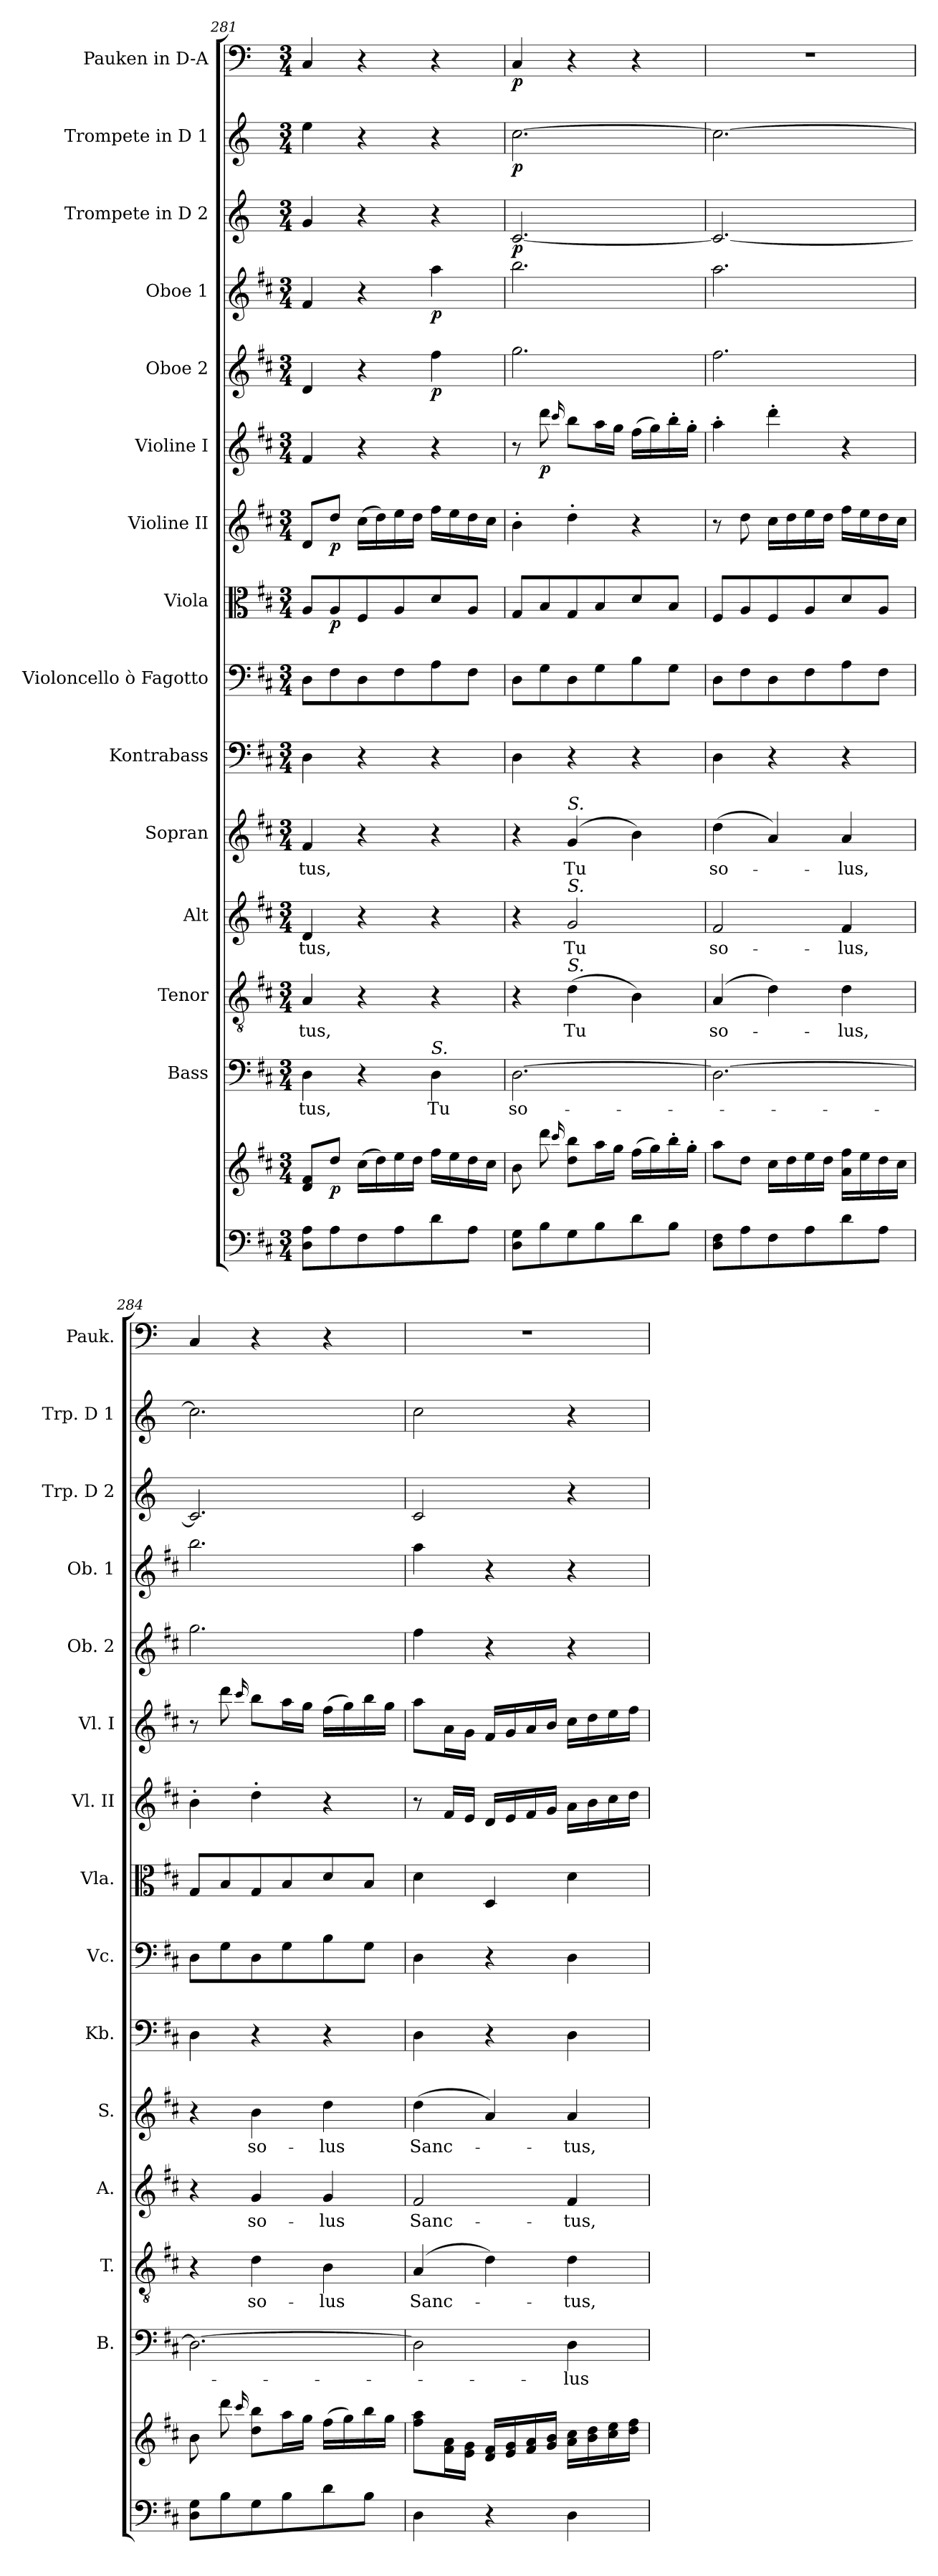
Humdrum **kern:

**kern	**kern	**dynam	**kern	**text	**kern	**text	**kern	**text	**kern	**text	**kern	**kern	**kern	**dynam	**kern	**dynam	**kern	**dynam	**kern	**dynam	**kern	**dynam	**kern	**dynam	**kern	**dynam	**kern	**dynam
*part15	*part15	*part15	*part14	*part14	*part13	*part13	*part12	*part12	*part11	*part11	*part10	*part9	*part8	*part8	*part7	*part7	*part6	*part6	*part5	*part5	*part4	*part4	*part3	*part3	*part2	*part2	*part1	*part1
*staff16	*staff15	*staff15/16	*staff14	*staff14	*staff13	*staff13	*staff12	*staff12	*staff11	*staff11	*staff10	*staff9	*staff8	*staff8	*staff7	*staff7	*staff6	*staff6	*staff5	*staff5	*staff4	*staff4	*staff3	*staff3	*staff2	*staff2	*staff1	*staff1
*	*	*	*I"Bass	*	*I"Tenor	*	*I"Alt	*	*I"Sopran	*	*I"Kontrabass	*I"Violoncello ò Fagotto	*I"Viola	*	*I"Violine II	*	*I"Violine I	*	*I"Oboe 2	*	*I"Oboe 1	*	*I"Trompete in D 2	*	*I"Trompete in D 1	*	*I"Pauken in D-A	*
*	*	*	*I'B.	*	*I'T.	*	*I'A.	*	*I'S.	*	*I'Kb.	*I'Vc.	*I'Vla.	*	*I'Vl. II	*	*I'Vl. I	*	*I'Ob. 2	*	*I'Ob. 1	*	*I'Trp. D 2	*	*I'Trp. D 1	*	*I'Pauk.	*
!!LO:PB:g=z
*clefF4	*clefG2	*	*clefF4	*	*clefGv2	*	*clefG2	*	*clefG2	*	*clefF4	*clefF4	*clefC3	*	*clefG2	*	*clefG2	*	*clefG2	*	*clefG2	*	*clefG2	*	*clefG2	*	*clefF4	*
*	*	*	*	*	*	*	*	*	*	*	*ITrd7c12	*	*	*	*	*	*	*	*	*	*	*	*ITrd-1c-2	*	*ITrd-1c-2	*	*ITrd-1c-2	*
*k[f#c#]	*k[f#c#]	*	*k[f#c#]	*	*k[f#c#]	*	*k[f#c#]	*	*k[f#c#]	*	*k[f#c#]	*k[f#c#]	*k[f#c#]	*	*k[f#c#]	*	*k[f#c#]	*	*k[f#c#]	*	*k[f#c#]	*	*k[f#c#]	*	*k[f#c#]	*	*k[f#c#]	*
*D:	*D:	*	*D:	*	*D:	*	*D:	*	*D:	*	*D:	*D:	*D:	*	*D:	*	*D:	*	*D:	*	*D:	*	*D:	*	*D:	*	*D:	*
*M3/4	*M3/4	*	*M3/4	*	*M3/4	*	*M3/4	*	*M3/4	*	*M3/4	*M3/4	*M3/4	*	*M3/4	*	*M3/4	*	*M3/4	*	*M3/4	*	*M3/4	*	*M3/4	*	*M3/4	*
=281	=281	=281	=281	=281	=281	=281	=281	=281	=281	=281	=281	=281	=281	=281	=281	=281	=281	=281	=281	=281	=281	=281	=281	=281	=281	=281	=281	=281
!	!	!	!	!LO:LY:b	!	!LO:LY:b	!	!LO:LY:b	!	!LO:LY:b	!	!	!	!	!	!	!	!	!	!	!	!	!	!	!	!	!	!
8D\ 8A\L	8d/ 8f#/L	.	4D\	-tus,	4A/	-tus,	4d/	-tus,	4f#/	-tus,	4DD\	8D\L	8A/L	.	8d/L	.	4f#/	.	4d/	.	4f#/	.	4a/	.	4ff#\	.	4D/	.
!	!	!LO:DY:b	!	!	!	!	!	!	!	!	!	!	!	!LO:DY:b	!	!LO:DY:b	!	!	!	!	!	!	!	!	!	!	!	!
8A\	8dd/J	p	.	.	.	.	.	.	.	.	.	8F#\	8A/	p	8dd/J	p	.	.	.	.	.	.	.	.	.	.	.	.
8F#\	(>16cc#\LL	.	4r	.	4r	.	4r	.	4r	.	4r	8D\	8F#/	.	(>16cc#\LL	.	4r	.	4r	.	4r	.	4r	.	4r	.	4r	.
.	16dd\)	.	.	.	.	.	.	.	.	.	.	.	.	.	16dd\)	.	.	.	.	.	.	.	.	.	.	.	.	.
8A\	16ee\	.	.	.	.	.	.	.	.	.	.	8F#\	8A/	.	16ee\	.	.	.	.	.	.	.	.	.	.	.	.	.
.	16dd\JJ	.	.	.	.	.	.	.	.	.	.	.	.	.	16dd\JJ	.	.	.	.	.	.	.	.	.	.	.	.	.
!	!	!	!LO:TX:a:i:t=S.	!	!	!	!	!	!	!	!	!	!	!	!	!	!	!	!	!	!	!	!	!	!	!	!	!
!	!	!	!	!LO:LY:b	!	!	!	!	!	!	!	!	!	!	!	!	!	!	!	!LO:DY:b	!	!LO:DY:b	!	!	!	!	!	!
8d\	16ff#\LL	.	4D\	Tu	4r	.	4r	.	4r	.	4r	8A\	8d/	.	16ff#\LL	.	4r	.	4ff#\	p	4aa\	p	4r	.	4r	.	4r	.
.	16ee\	.	.	.	.	.	.	.	.	.	.	.	.	.	16ee\	.	.	.	.	.	.	.	.	.	.	.	.	.
8A\J	16dd\	.	.	.	.	.	.	.	.	.	.	8F#\J	8A/J	.	16dd\	.	.	.	.	.	.	.	.	.	.	.	.	.
.	16cc#\JJ	.	.	.	.	.	.	.	.	.	.	.	.	.	16cc#\JJ	.	.	.	.	.	.	.	.	.	.	.	.	.
=282	=282	=282	=282	=282	=282	=282	=282	=282	=282	=282	=282	=282	=282	=282	=282	=282	=282	=282	=282	=282	=282	=282	=282	=282	=282	=282	=282	=282
!	!	!	!	!LO:LY:b	!	!	!	!	!	!	!	!	!	!	!	!	!	!	!	!	!	!	!	!LO:DY:b	!	!LO:DY:b	!	!LO:DY:b
8D\ 8G\L	8b\	.	[2.D\	so-	4r	.	4r	.	4r	.	4DD\	8D\L	8G/L	.	4b'>\	.	8r	.	2.gg\	.	2.bb\	.	[2.d/	p	[2.dd\	p	4D/	p
!	!	!	!	!	!	!	!	!	!	!	!	!	!	!	!	!	!	!LO:DY:b	!	!	!	!	!	!	!	!	!	!
8B\	8ddd\	.	.	.	.	.	.	.	.	.	.	8G\	8B/	.	.	.	8ddd\	p	.	.	.	.	.	.	.	.	.	.
.	16qqccc#/	.	.	.	.	.	.	.	.	.	.	.	.	.	.	.	16qqccc#/	.	.	.	.	.	.	.	.	.	.	.
!	!	!	!	!	!	!	!	!	!LO:TX:a:i:t=S.	!	!	!	!	!	!	!	!	!	!	!	!	!	!	!	!	!	!	!
!	!	!	!	!	!	!	!LO:TX:a:i:t=S.	!	!	!	!	!	!	!	!	!	!	!	!	!	!	!	!	!	!	!	!	!
!	!	!	!	!	!LO:TX:a:i:t=S.	!	!	!	!	!	!	!	!	!	!	!	!	!	!	!	!	!	!	!	!	!	!	!
!	!	!	!	!	!	!LO:LY:b	!	!LO:LY:b	!	!LO:LY:b	!	!	!	!	!	!	!	!	!	!	!	!	!	!	!	!	!	!
8G\	8dd\ 8bb\L	.	.	.	(>4d\	Tu	2g/	Tu	(4g/	Tu	4r	8D\	8G/	.	4dd'>\	.	8bb\L	.	.	.	.	.	.	.	.	.	4r	.
8B\	16aa\L	.	.	.	.	.	.	.	.	.	.	8G\	8B/	.	.	.	16aa\L	.	.	.	.	.	.	.	.	.	.	.
.	16gg\JJ	.	.	.	.	.	.	.	.	.	.	.	.	.	.	.	16gg\JJ	.	.	.	.	.	.	.	.	.	.	.
8d\	(>16ff#\LL	.	.	.	4B\)	.	.	.	4b\)	.	4r	8B\	8d/	.	4r	.	(>16ff#\LL	.	.	.	.	.	.	.	.	.	4r	.
.	16gg\)	.	.	.	.	.	.	.	.	.	.	.	.	.	.	.	16gg\)	.	.	.	.	.	.	.	.	.	.	.
8B\J	16bb'>\	.	.	.	.	.	.	.	.	.	.	8G\J	8B/J	.	.	.	16bb'>\	.	.	.	.	.	.	.	.	.	.	.
.	16gg'>\JJ	.	.	.	.	.	.	.	.	.	.	.	.	.	.	.	16gg'>\JJ	.	.	.	.	.	.	.	.	.	.	.
=283	=283	=283	=283	=283	=283	=283	=283	=283	=283	=283	=283	=283	=283	=283	=283	=283	=283	=283	=283	=283	=283	=283	=283	=283	=283	=283	=283	=283
!	!	!	!	!	!	!LO:LY:b	!	!LO:LY:b	!	!LO:LY:b	!	!	!	!	!	!	!	!	!	!	!	!	!	!	!	!	!	!
8D\ 8F#\L	8aa\L	.	2.D\_	.	(4A/	so-	2f#/	so-	(>4dd\	so-	4DD\	8D\L	8F#/L	.	8r	.	4aa'>\	.	2.ff#\	.	2.aa\	.	2.d/_	.	2.dd\_	.	2.r	.
8A\	8dd\J	.	.	.	.	.	.	.	.	.	.	8F#\	8A/	.	8dd\	.	.	.	.	.	.	.	.	.	.	.	.	.
8F#\	16cc#\LL	.	.	.	4d\)	.	.	.	4a/)	.	4r	8D\	8F#/	.	16cc#\LL	.	4ddd'>\	.	.	.	.	.	.	.	.	.	.	.
.	16dd\	.	.	.	.	.	.	.	.	.	.	.	.	.	16dd\	.	.	.	.	.	.	.	.	.	.	.	.	.
8A\	16ee\	.	.	.	.	.	.	.	.	.	.	8F#\	8A/	.	16ee\	.	.	.	.	.	.	.	.	.	.	.	.	.
.	16dd\JJ	.	.	.	.	.	.	.	.	.	.	.	.	.	16dd\JJ	.	.	.	.	.	.	.	.	.	.	.	.	.
!	!	!	!	!	!	!LO:LY:b	!	!LO:LY:b	!	!LO:LY:b	!	!	!	!	!	!	!	!	!	!	!	!	!	!	!	!	!	!
8d\	16a\ 16ff#\LL	.	.	.	4d\	-lus,	4f#/	-lus,	4a/	-lus,	4r	8A\	8d/	.	16ff#\LL	.	4r	.	.	.	.	.	.	.	.	.	.	.
.	16ee\	.	.	.	.	.	.	.	.	.	.	.	.	.	16ee\	.	.	.	.	.	.	.	.	.	.	.	.	.
8A\J	16dd\	.	.	.	.	.	.	.	.	.	.	8F#\J	8A/J	.	16dd\	.	.	.	.	.	.	.	.	.	.	.	.	.
.	16cc#\JJ	.	.	.	.	.	.	.	.	.	.	.	.	.	16cc#\JJ	.	.	.	.	.	.	.	.	.	.	.	.	.
=284	=284	=284	=284	=284	=284	=284	=284	=284	=284	=284	=284	=284	=284	=284	=284	=284	=284	=284	=284	=284	=284	=284	=284	=284	=284	=284	=284	=284
8D\ 8G\L	8b\	.	2.D\_	.	4r	.	4r	.	4r	.	4DD\	8D\L	8G/L	.	4b'>\	.	8r	.	2.gg\	.	2.bb\	.	2.d/]	.	2.dd\]	.	4D/	.
8B\	8ddd\	.	.	.	.	.	.	.	.	.	.	8G\	8B/	.	.	.	8ddd\	.	.	.	.	.	.	.	.	.	.	.
.	16qqccc#/	.	.	.	.	.	.	.	.	.	.	.	.	.	.	.	16qqccc#/	.	.	.	.	.	.	.	.	.	.	.
!	!	!	!	!	!	!LO:LY:b	!	!LO:LY:b	!	!LO:LY:b	!	!	!	!	!	!	!	!	!	!	!	!	!	!	!	!	!	!
8G\	8dd\ 8bb\L	.	.	.	4d\	so-	4g/	so-	4b\	so-	4r	8D\	8G/	.	4dd'>\	.	8bb\L	.	.	.	.	.	.	.	.	.	4r	.
8B\	16aa\L	.	.	.	.	.	.	.	.	.	.	8G\	8B/	.	.	.	16aa\L	.	.	.	.	.	.	.	.	.	.	.
.	16gg\JJ	.	.	.	.	.	.	.	.	.	.	.	.	.	.	.	16gg\JJ	.	.	.	.	.	.	.	.	.	.	.
!	!	!	!	!	!	!LO:LY:b	!	!LO:LY:b	!	!LO:LY:b	!	!	!	!	!	!	!	!	!	!	!	!	!	!	!	!	!	!
8d\	(>16ff#\LL	.	.	.	4B\	-lus	4g/	-lus	4dd\	-lus	4r	8B\	8d/	.	4r	.	(>16ff#\LL	.	.	.	.	.	.	.	.	.	4r	.
.	16gg\)	.	.	.	.	.	.	.	.	.	.	.	.	.	.	.	16gg\)	.	.	.	.	.	.	.	.	.	.	.
8B\J	16bb\	.	.	.	.	.	.	.	.	.	.	8G\J	8B/J	.	.	.	16bb\	.	.	.	.	.	.	.	.	.	.	.
.	16gg\JJ	.	.	.	.	.	.	.	.	.	.	.	.	.	.	.	16gg\JJ	.	.	.	.	.	.	.	.	.	.	.
=285	=285	=285	=285	=285	=285	=285	=285	=285	=285	=285	=285	=285	=285	=285	=285	=285	=285	=285	=285	=285	=285	=285	=285	=285	=285	=285	=285	=285
!	!	!	!	!	!	!LO:LY:b	!	!LO:LY:b	!	!LO:LY:b	!	!	!	!	!	!	!	!	!	!	!	!	!	!	!	!	!	!
4D\	8ff#\ 8aa\L	.	2D\]	.	(4A/	Sanc-	2f#/	Sanc-	(>4dd\	Sanc-	4DD\	4D\	4d\	.	8r	.	8aa\L	.	4ff#\	.	4aa\	.	2d/	.	2dd\	.	2.r	.
.	16f#\ 16a\L	.	.	.	.	.	.	.	.	.	.	.	.	.	16f#/LL	.	16a\L	.	.	.	.	.	.	.	.	.	.	.
.	16e\ 16g\JJ	.	.	.	.	.	.	.	.	.	.	.	.	.	16e/JJ	.	16g\JJ	.	.	.	.	.	.	.	.	.	.	.
4r	16d/ 16f#/LL	.	.	.	4d\)	.	.	.	4a/)	.	4r	4r	4D/	.	16d/LL	.	16f#/LL	.	4r	.	4r	.	.	.	.	.	.	.
.	16e/ 16g/	.	.	.	.	.	.	.	.	.	.	.	.	.	16e/	.	16g/	.	.	.	.	.	.	.	.	.	.	.
.	16f#/ 16a/	.	.	.	.	.	.	.	.	.	.	.	.	.	16f#/	.	16a/	.	.	.	.	.	.	.	.	.	.	.
.	16g/ 16b/JJ	.	.	.	.	.	.	.	.	.	.	.	.	.	16g/JJ	.	16b/JJ	.	.	.	.	.	.	.	.	.	.	.
!	!	!	!	!LO:LY:b	!	!LO:LY:b	!	!LO:LY:b	!	!LO:LY:b	!	!	!	!	!	!	!	!	!	!	!	!	!	!	!	!	!	!
4D\	16a\ 16cc#\LL	.	4D\	-lus	4d\	-tus,	4f#/	-tus,	4a/	-tus,	4DD\	4D\	4d\	.	16a\LL	.	16cc#\LL	.	4r	.	4r	.	4r	.	4r	.	.	.
.	16b\ 16dd\	.	.	.	.	.	.	.	.	.	.	.	.	.	16b\	.	16dd\	.	.	.	.	.	.	.	.	.	.	.
.	16cc#\ 16ee\	.	.	.	.	.	.	.	.	.	.	.	.	.	16cc#\	.	16ee\	.	.	.	.	.	.	.	.	.	.	.
.	16dd\ 16ff#\JJ	.	.	.	.	.	.	.	.	.	.	.	.	.	16dd\JJ	.	16ff#\JJ	.	.	.	.	.	.	.	.	.	.	.
=	=	=	=	=	=	=	=	=	=	=	=	=	=	=	=	=	=	=	=	=	=	=	=	=	=	=	=	=
*-	*-	*-	*-	*-	*-	*-	*-	*-	*-	*-	*-	*-	*-	*-	*-	*-	*-	*-	*-	*-	*-	*-	*-	*-	*-	*-	*-	*-
